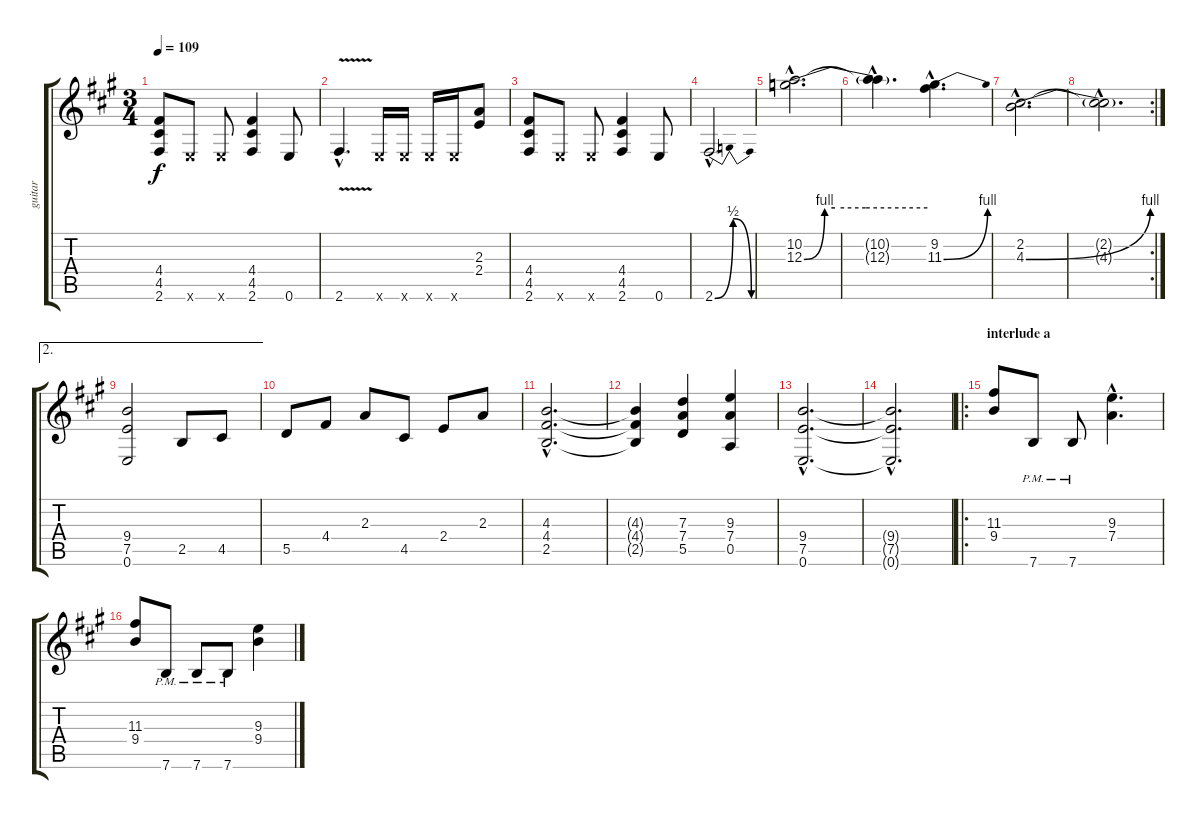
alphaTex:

\track ("guitar" "guitar") {instrument distortionguitar}
\staff {score tabs}
\tuning (E4 B3 G3 D3 A2 E2) {hide}
\ts (3 4)
\tempo 109
\clef g2
\ks a
(4.4 4.5 2.6).8{dy f} 0.6{x}.8 0.6{x}.8 (4.4 4.5 2.6).4 0.6.8 |
2.6{v hac}.4{d} 0.6{x}.16 0.6{x}.16 0.6{x}.16 0.6{x}.16 (2.3 2.4).8 |
(4.4 4.5 2.6).8 0.6{x}.8 0.6{x}.8 (4.4 4.5 2.6).4 0.6.8 |
2.6{be (bendrelease 0 0 30 2 30 2 60 0) hac}.2{d} |
(10.2{hac} 12.3{be (custom 0 0 10 4 15 4 30 4 60 4) hac}).2{d} |
(10.2{hac t} 12.3{hac t}).4{d} (9.2{hac} 11.3{be (bend 0 0 60 4) hac}).4{d} |
(2.2{hac} 4.3{be (bend 0 0 60 4) hac}).2{d} |
\rc 2
(2.2{hac t} 4.3{hac t}).2{d} |
\ae 2
(9.4 7.5 0.6).2 2.5.8 4.5.8 |
5.5.8 4.4.8 2.3.8 4.5.8 2.4.8 2.3.8 |
(4.3{hac} 4.4{hac} 2.5{hac}).2{d} |
(4.3{t} 4.4{t} 2.5{t}).4 (7.3 7.4 5.5).4 (9.3 7.4 0.5).4 |
(9.4{hac} 7.5{hac} 0.6{hac}).2{d} |
(9.4{hac t} 7.5{hac t} 0.6{hac t}).2{d} |
\ro
\section ("" "interlude a")
(11.3 9.4).8 7.6{pm}.8 7.6{pm}.8 (9.3{hac} 7.4{hac}).4{d} |
(11.3 9.4).8 7.6{pm}.8 7.6{pm}.8 7.6{pm}.8 (9.3 9.4).4
